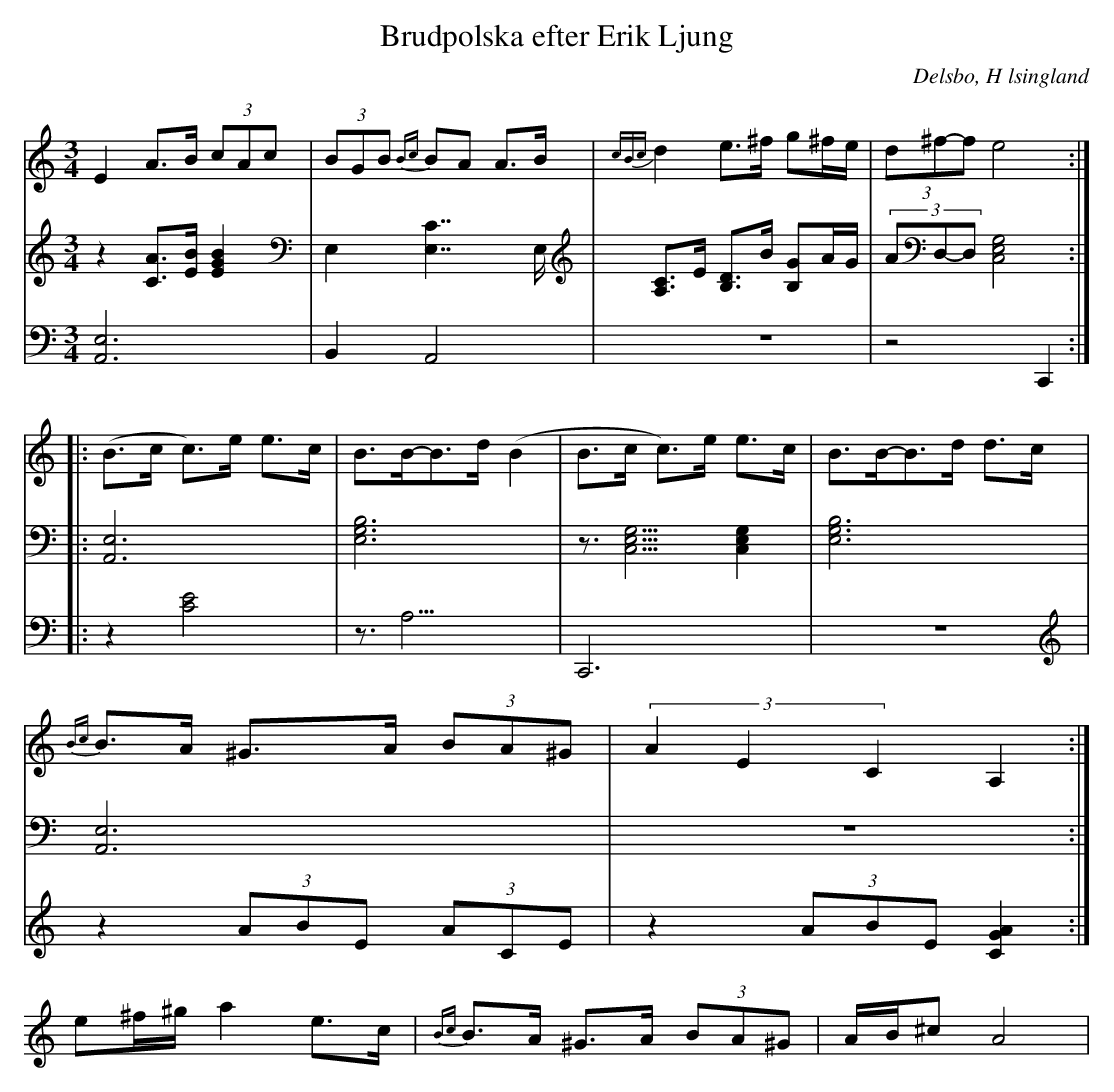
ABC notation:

X:1
T: Brudpolska efter Erik Ljung
Q: 105
O: Delsbo, H lsingland
M: 3/4
L: 1/8
K: Am
V:1
V:2
V:3 Merge
V:1
E2 A>B (3cAc| (3BGB {Bc}BA A>B|{cBc}d2 e>^f g^f/e/|(3d^f-f e4 :|
|:(B>c c)>e e>c|B>B-B>d (B2|B>c c)>e e>c|B>B-B>d d>c|
{Bc}B>A ^G>A (3BA^G|(3A2E2C2 A,2:|
e^f/^g/ a2 e>c|{Bc}B>A ^G>A (3BA^G|A/B/^c A4|
V:2
z2 [AC]>[BE] [B2E2G2]|E,2 [C7/2E,7/2]E,/|[A,C]>E [B,D]>B [B,G]A/G/|(3AD,-D, [E,4G,4C,4]:|
|:[A,,6E,6]|[E,6G,6B,6]|z3/2[E,5/2G,5/2C,5/2] [E,2G,2C,2]|[E,6G,6B,6]|
[A,,6E,6]|z6:|
V:3
[A,,6E,6]|B,,2 A,,4|z6|z4 C,,2:|
|:z2 [C4E4]|z3<A,3|C,,6|z6|
z2 (3ABE (3ACE|z2 (3ABE [G2A2C2]:|
